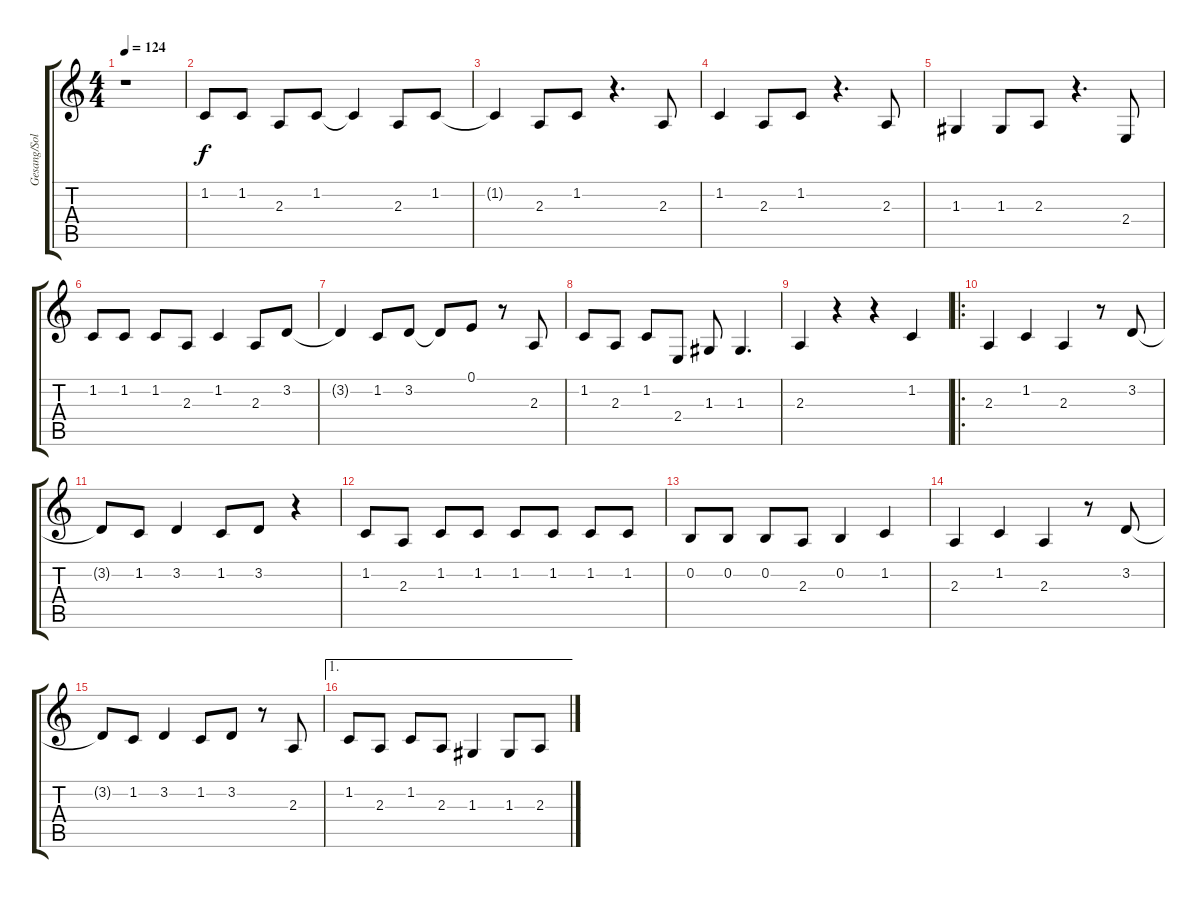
\track ("Gesang/Solo" "Gesang/Sol") {instrument tangoaccordion}
\staff {score tabs}
\tuning (E4 B3 G3 D3 A2 E2) {hide}
\ts (4 4)
\tempo 124
\clef g2
\ks c
r.1{dy f} |
1.2.8 1.2.8 2.3.8 1.2.8 1.2{t}.4 2.3.8 1.2.8 |
1.2{t}.4 2.3.8 1.2.8 r.4{d} 2.3.8 |
1.2.4 2.3.8 1.2.8 r.4{d} 2.3.8 |
1.3.4 1.3.8 2.3.8 r.4{d} 2.4.8 |
1.2.8 1.2.8 1.2.8 2.3.8 1.2.4 2.3.8 3.2.8 |
3.2{t}.4 1.2.8 3.2.8 3.2{t}.8 0.1.8 r.8 2.3.8 |
1.2.8 2.3.8 1.2.8 2.4.8 1.3.8 1.3.4{d} |
2.3.4 r.4 r.4 1.2.4 |
\ro
2.3.4 1.2.4 2.3.4 r.8 3.2.8 |
3.2{t}.8 1.2.8 3.2.4 1.2.8 3.2.8 r.4 |
1.2.8 2.3.8 1.2.8 1.2.8 1.2.8 1.2.8 1.2.8 1.2.8 |
0.2.8 0.2.8 0.2.8 2.3.8 0.2.4 1.2.4 |
2.3.4 1.2.4 2.3.4 r.8 3.2.8 |
3.2{t}.8 1.2.8 3.2.4 1.2.8 3.2.8 r.8 2.3.8 |
\ae 1
1.2.8 2.3.8 1.2.8 2.3.8 1.3.4 1.3.8 2.3.8
